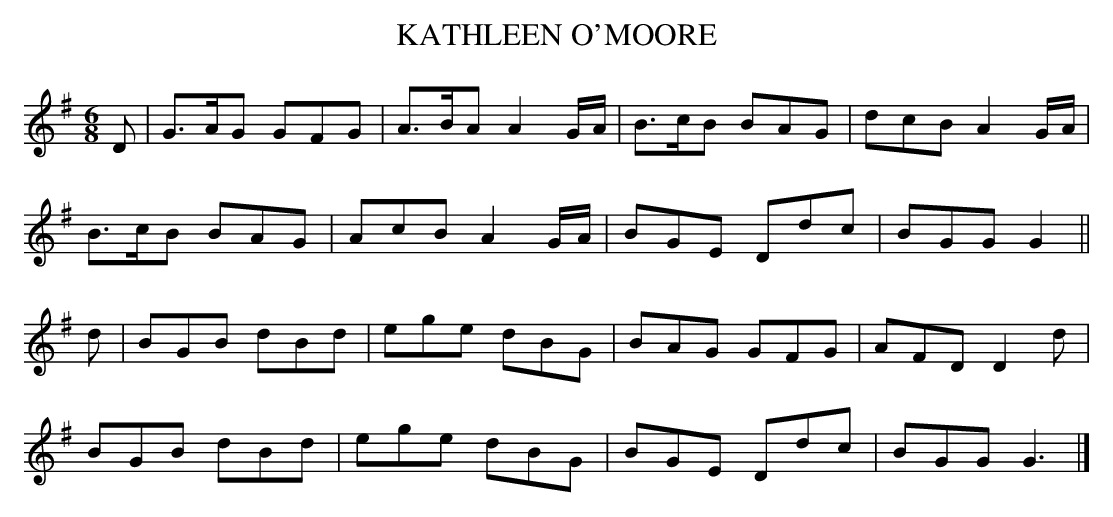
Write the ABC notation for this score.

X:1
T:KATHLEEN O'MOORE
Y:"spirited"
M:6/8
L:1/8
K:G
D|G>AG GFG|A>BA A2G/A/|B>cB BAG|dcB A2G/A/|
B>cB BAG|AcB A2G/A/|BGE Ddc|BGG G2||
d|BGB dBd|ege dBG|BAG GFG|AFD D2d|
BGB dBd|ege dBG|BGE Ddc|BGG G3|]
